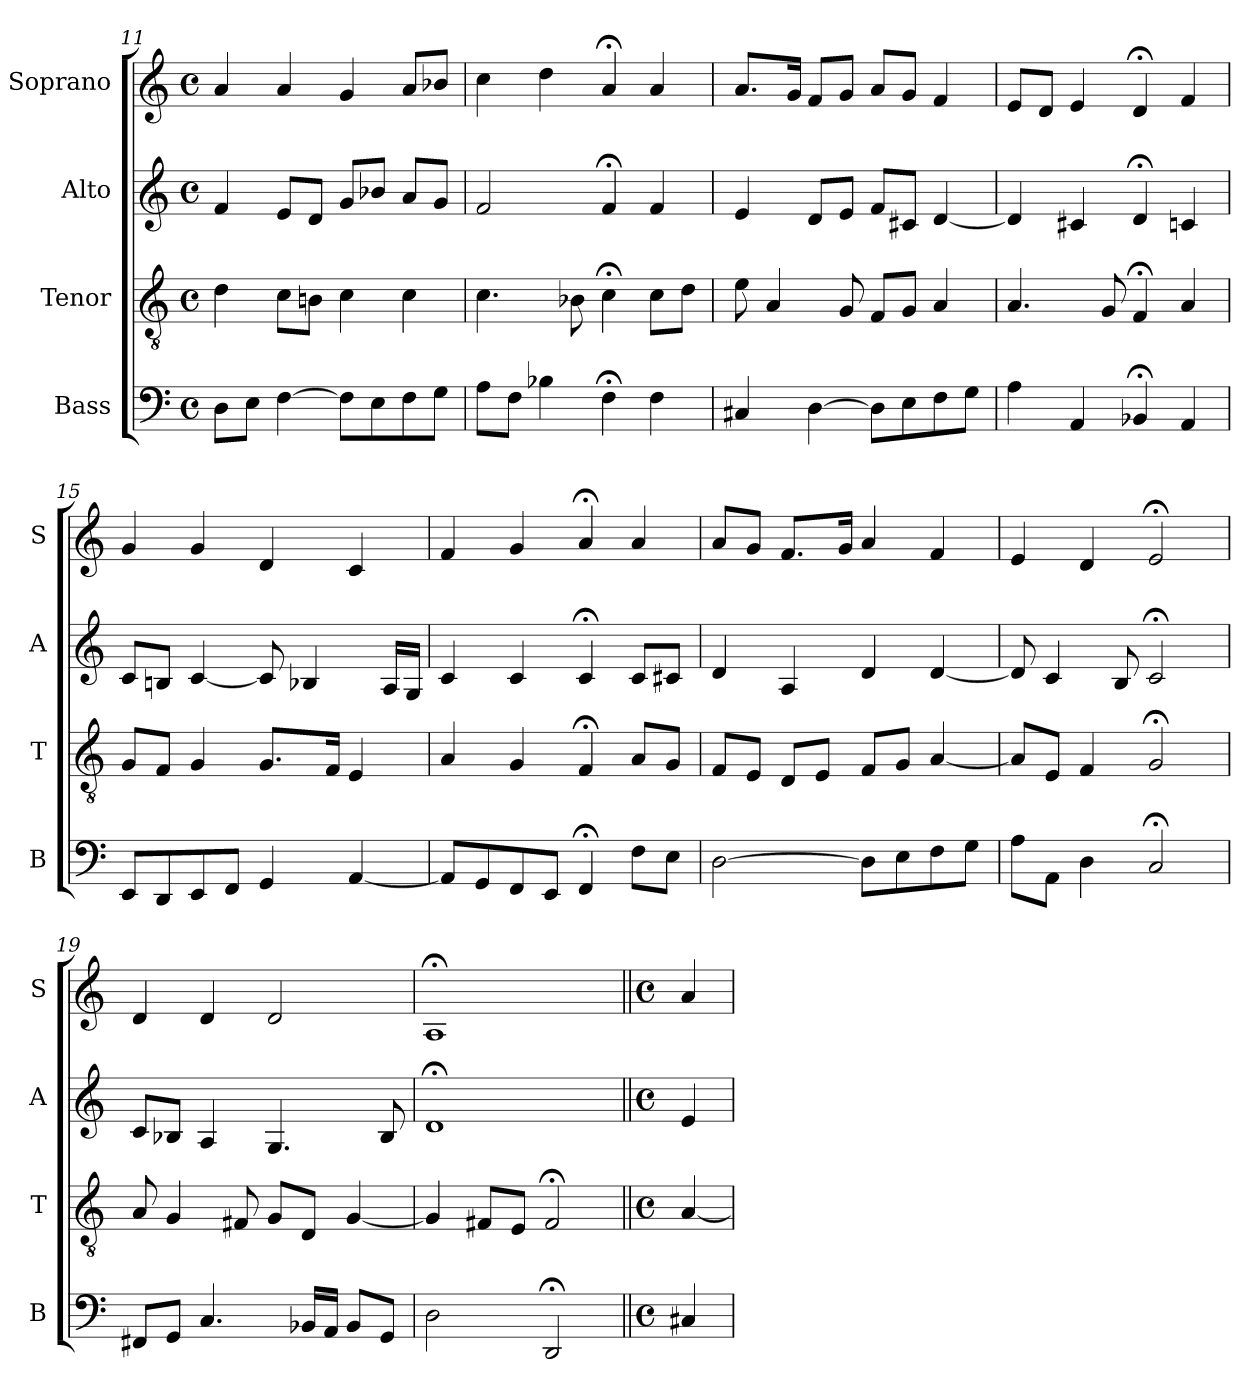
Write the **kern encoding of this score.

**kern	**kern	**kern	**kern
*part4	*part3	*part2	*part1
*staff4	*staff3	*staff2	*staff1
*I"Bass	*I"Tenor	*I"Alto	*I"Soprano
*I'B	*I'T	*I'A	*I'S
*clefF4	*clefGv2	*clefG2	*clefG2
*k[]	*k[]	*k[]	*k[]
*D:dor	*D:dor	*D:dor	*D:dor
*M4/4	*M4/4	*M4/4	*M4/4
*met(c)	*met(c)	*met(c)	*met(c)
=11	=11	=11	=11
8DL	4d	4f	4a
8EJ	.	.	.
[4F	8cL	8eL	4a
.	8BnJ	8dJ	.
8FL]	4c	8gL	4g
8E	.	8b-XJ	.
8F	4c	8aL	8aL
8GJ	.	8gJ	8b-XJ
=12	=12	=12	=12
8AL	4.c	2f	4cc
8FJ	.	.	.
4B-X	.	.	4dd
.	8B-X	.	.
4F;<	4c;<	4f;<	4a;<
4F	8cL	4f	4a
.	8dJ	.	.
=13	=13	=13	=13
4C#X	8e	4e	8.aL
.	4A	.	.
.	.	.	16gJk
[4D	.	8dL	8fL
.	8G	8eJ	8gJ
8DL]	8FL	8fL	8aL
8E	8GJ	8c#XJ	8gJ
8F	4A	[4d	4f
8GJ	.	.	.
=14	=14	=14	=14
4A	4.A	4d]	8eL
.	.	.	8dJ
4AA	.	4c#X	4e
.	8G	.	.
4BB-X;<	4F;<	4d;<	4d;<
4AA	4A	4cn	4f
=15	=15	=15	=15
8EEL	8GL	8cL	4g
8DD	8FJ	8BnJ	.
8EE	4G	[4c	4g
8FFJ	.	.	.
4GG	8.GL	8c]	4d
.	.	4B-X	.
.	16FJk	.	.
[4AA	4E	.	4c
.	.	16ALL	.
.	.	16GJJ	.
=16	=16	=16	=16
8AAL]	4A	4c	4f
8GG	.	.	.
8FF	4G	4c	4g
8EEJ	.	.	.
4FF;<	4F;<	4c;<	4a;<
8FL	8AL	8cL	4a
8EJ	8GJ	8c#XJ	.
=17	=17	=17	=17
[2D	8FL	4d	8aL
.	8EJ	.	8gJ
.	8DL	4A	8.fL
.	8EJ	.	.
.	.	.	16gJk
8DL]	8FL	4d	4a
8E	8GJ	.	.
8F	[4A	[4d	4f
8GJ	.	.	.
=18	=18	=18	=18
8AL	8AL]	8d]	4e
8AAJ	8EJ	4c	.
4D	4F	.	4d
.	.	8B	.
2C;<	2G;<	2c;<	2e;<
=19	=19	=19	=19
8FF#XL	8A	8cL	4d
8GGJ	4G	8B-XJ	.
4.C	.	4A	4d
.	8F#X	.	.
.	8GL	4.G	2di
16BB-XLL	8DJ	.	.
16AAJJ	.	.	.
8BB-L	[4G	.	.
8GGiJ	.	8B-	.
=20	=20	=20	=20
2Di	4G]	1d;<	1A;<i
.	8F#XL	.	.
.	8EJ	.	.
2DD;<	2F#;<	.	.
=21||	=21||	=21||	=21||
*M4/4	*M4/4	*M4/4	*M4/4
*met(c)	*met(c)	*met(c)	*met(c)
4C#X	[4A	4e	4a
=	=	=	=
*-	*-	*-	*-
